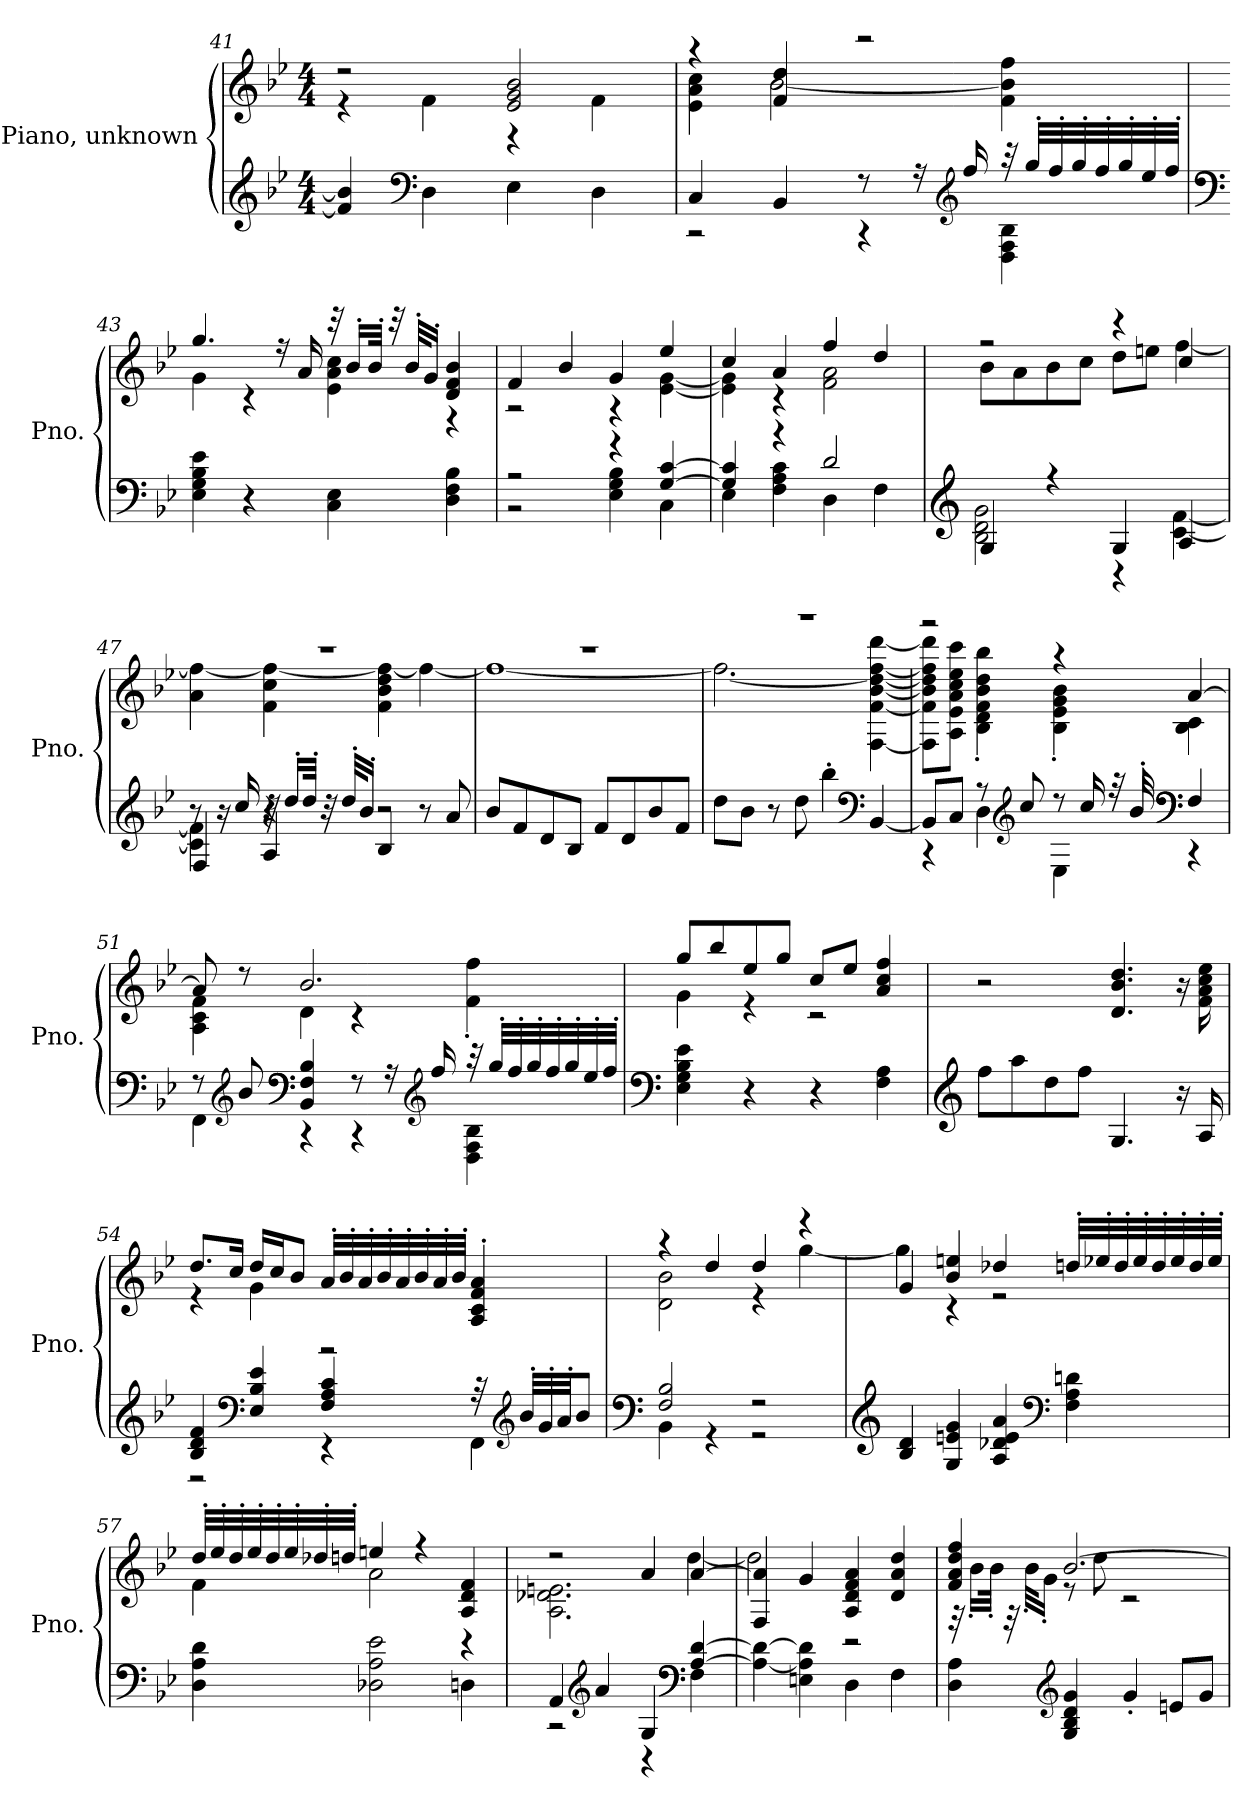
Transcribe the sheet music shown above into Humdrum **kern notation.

**kern	**kern
*part1	*part1
*staff2	*staff1
*I"Piano, unknown	*
*I'Pno.	*
*clefG2	*clefG2
*k[b-e-]	*k[b-e-]
*M4/4	*M4/4
=41	=41
*	*^
4f/] 4b-/]	2r	4r
*clefF4	*	*
4D\	.	4f\
4E-\	2e-/ 2g/ 2b-/	4r
4D\	.	4f\
=42	=42	=42
*^	*	*
4C/	2r	4r	4e-\ 4a\ 4cc\
4BB-/	.	4f/ 4dd/	[2b-\
8r	4r	2r	.
16r	.	.	.
*clefG2	*	*	*
16ff/	.	.	.
32r	4D\ 4F\ 4B-\	.	4f\ 4b-\] 4ff\
32gg'/LLL	.	.	.
32ff'/	.	.	.
32gg'/	.	.	.
32ff'/	.	.	.
32gg'/	.	.	.
32ee-'/	.	.	.
32ff'/JJJ	.	.	.
*v	*v	*	*
!!LO:LB:g=z	!!
=43	=43	=43
*clefF4	*	*
4E-\ 4G\ 4B-\ 4e-\	4.gg/	4g\
4r	.	4r
.	16r	.
.	16a/	.
4C\ 4E-\	32r	4e-\ 4a\ 4cc\
.	16b-'/LL	.
.	32b-'/JJk	.
.	32r	.
.	32b-'/KLL	.
.	16g'/JJ	.
4D\ 4F\ 4B-\	4d/ 4f/ 4b-/	4r
=44	=44	=44
*^	*	*
2r	2r	4f/	2r
.	.	4b-/	.
4r	4E-\ 4G\ 4B-\	4g/	4r
[4G/ [4c/	4C\	4ee-/	[4e-\ [4g\
=45	=45	=45	=45
4G/] 4c/]	4E-\	4cc/	4e-\] 4g\]
4r	4F\ 4A\ 4c\	4a/	4r
2d/	4D\	4ff/	2f\ 2a\
.	4F\	4dd/	.
=46	=46	=46	=46
*clefG2	*	*	*
4G/	2B-\ 2d\ 2g\	2r	8b-\L
.	.	.	8a\
4r	.	.	8b-\
.	.	.	8cc\J
4G/	4r	4r	8dd\L
.	.	.	8een\J
4A/	[4c\ [4f\	4cc/	[4ff\
!!LO:PB:g=z	!!
=47	=47	=47	=47
*	*^	*	*
8r	4c\] 4f\]	4F/	1r	4a\ 4ff\_
16r	.	.	.	.
16cc/	.	.	.	.
32r	4r	4A/	.	4f\ 4cc\ 4ff\_
16dd'/LL	.	.	.	.
32dd'/JJk	.	.	.	.
32r	.	.	.	.
32dd'/KLL	.	.	.	.
16b-'/JJ	.	.	.	.
4B-/	2r	2r	.	4f\ 4b-\ 4dd\ 4ff\_
8r	.	.	.	4ff\_
8a/	.	.	.	.
*v	*v	*v	*	*
=48	=48	=48
8b-/L	1r	1ff_
8f/	.	.
8d/	.	.
8B-/J	.	.
8f/L	.	.
8d/	.	.
8b-/	.	.
8f/J	.	.
=49	=49	=49
8dd\L	1r	2.ff\_
8b-\J	.	.
8r	.	.
8dd\	.	.
4bb-'\	.	.
*clefF4	*	*
[4BB-/	.	[4F\ [4f\ [4b-\ [4dd\ 4ff\_ [4ddd\
!!LO:LB:g=z	!!
=50	=50	=50
*^	*	*
8BB-/L]	4r	2r	8F\] 8f\] 8b-\] 8dd\] 8ff\] 8ddd\]L
8C/J	.	.	8A\ 8e-\ 8a\ 8cc\ 8ee-\ 8ccc\J
8r	4D\	.	4B-\' 4d\' 4f\' 4b-\' 4dd\' 4bb-\'
*clefG2	*	*	*
8cc/	.	.	.
8r	4E-\	4r	4B-\' 4e-\' 4g\' 4b-\'
16cc/	.	.	.
32r	.	.	.
32b-'/	.	.	.
*clefF4	*	*	*
4F/	4r	[4a/	4B-\ 4c\
=51	=51	=51	=51
8r	4FF\	8a/]	4A\ 4c\ 4f\
*clefG2	*	*	*
8b-/	.	8r	.
*clefF4	*	*	*
4BB-/ 4F/ 4B-/	4r	2.b-/	4d\
8r	4r	.	4r
16r	.	.	.
*clefG2	*	*	*
16ff/	.	.	.
32r	4D\ 4F\ 4B-\	.	4f\' 4ff\'
32gg'/LLL	.	.	.
32ff'/	.	.	.
32gg'/	.	.	.
32ff'/	.	.	.
32gg'/	.	.	.
32ee-'/	.	.	.
32ff'/JJJ	.	.	.
*v	*v	*	*
=52	=52	=52
*clefF4	*	*
4E-\ 4G\ 4B-\ 4e-\	8gg/L	4g\
.	8bb-/	.
4r	8ee-/	4r
.	8gg/J	.
4r	8cc/L	2r
.	8ee-/J	.
4F\ 4A\	4a/ 4cc/ 4ff/	.
*	*v	*v
!!LO:LB:g=z
=53	=53
*clefG2	*
8ff\L	2r
8aa\	.
8dd\	.
8ff\J	.
4.G/	4.d/ 4.b-/ 4.dd/
16r	16r
16A/	16f\ 16a\ 16cc\ 16ee-\
=54	=54
*^	*^
4B-/ 4d/ 4f/	2r	8.dd/L	4r
.	.	16cc/Jk	.
*clefF4	*	*	*
4E-/ 4B-/ 4e-/	.	16dd/LL	4g\
.	.	16cc/J	.
.	.	8b-/J	.
4F/ 4A/ 4c/	4r	32a'/LLL	2r
.	.	32b-'/	.
.	.	32a'/	.
.	.	32b-'/	.
.	.	32a'/	.
.	.	32b-'/	.
.	.	32a'/	.
.	.	32b-'/JJJ	.
32r	4FF\	4A/' 4c/' 4f/' 4a/'	.
*clefG2	*	*	*
32b-'/LLL	.	.	.
32g'/	.	.	.
32a'/JJ	.	.	.
8b-/J	.	.	.
=55	=55	=55	=55
*clefF4	*	*	*
2F/ 2B-/	4BB-\	4r	2d\ 2b-\
.	4r	4dd/	.
2r	2r	4dd/	4r
.	.	4r	[4gg\
*v	*v	*	*
!!LO:LB:g=z	!!
=56	=56	=56
*clefG2	*	*
4B-/ 4d/	4g/	4gg\]
4G/ 4en/ 4g/	4b-/ 4een/	4r
4A/ 4d-X/ 4e/ 4a/	4dd-X/	2r
*clefF4	*	*
4F\ 4A\ 4dn\	32ddn'/LLL	.
.	32ee-X'/	.
.	32dd'/	.
.	32ee-'/	.
.	32dd'/	.
.	32ee-'/	.
.	32dd'/	.
.	32ee-'/JJJ	.
=57	=57	=57
4D\ 4A\ 4d\	32dd'/LLL	4f\
.	32ee-'/	.
.	32dd'/	.
.	32ee-'/	.
.	32dd'/	.
.	32ee-'/	.
.	32dd-X'/	.
.	32ddn'/JJJ	.
2D-X\ 2A\ 2e-\	4een/	2a\
.	4r	.
4Dn\	4A/ 4d/ 4f/	4r
=58	=58	=58
*^	*	*
4AA/	2r	2r	2.A\ 2.d-X\ 2.en\
*clefG2	*	*	*
4a/	.	.	.
4G/	4r	4a/	.
*clefF4	*	*	*
[4A/ [4d/	4F\	[4a/	[4dd\
*v	*v	*	*
!!LO:LB:g=z	!!
=59	=59	=59
4A\_ 4d\_	4F/ 4a/]	2dd\]
4En\ 4A\] 4d\]	4g/	.
4D\	4A/ 4d/ 4f/ 4a/	2r
4F\	4d/ 4a/ 4dd/	.
=60	=60	=60
4D\ 4A\	4f/ 4a/ 4dd/ 4ff/	32r
.	.	16b-'\LL
.	.	32b-'\JJk
.	.	32r
.	.	32b-'\KLL
.	.	16g'\JJ
*clefG2	*	*
4G/ 4B-/ 4d/ 4g/	[2.b-/	8r
.	.	8dd\
4g'/	.	2r
8en/L	.	.
8g/J	.	.
*	*v	*v
=	=
*-	*-
